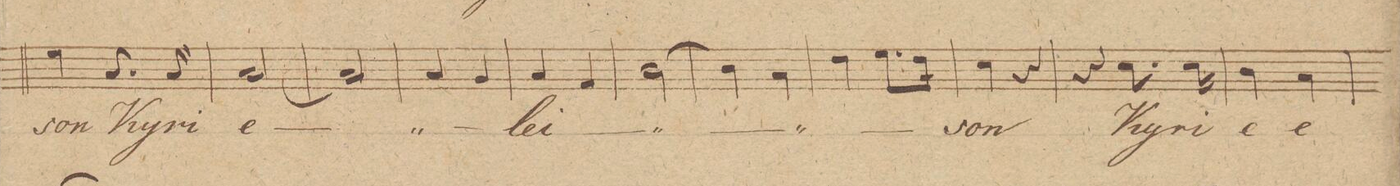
**kern	**text
*I"Baſso 2do	*
*clefF4	*
*k[]	*
*M2/4	*
4G\	-son
8.C/	Ky-
16C/	-ri-
=53	=53
[2C/	-e
=54	=54
2C/]	.
=55	=55
4C/	.
4BB/	.
=56	=56
4C/	lei-
4AA/	.
=57	=57
[2D\	.
=58	=58
4D\]	.
4C\	.
=59	=59
4F\	.
8.G\L	.
16F\Jk	.
=60	=60
4E\	-son
4r	.
=61	=61
4r	.
8.E\	Ky-
16E\	-ri-
=62	=62
4D\	-e
4C\	e-
=63	=63
*-	*-
